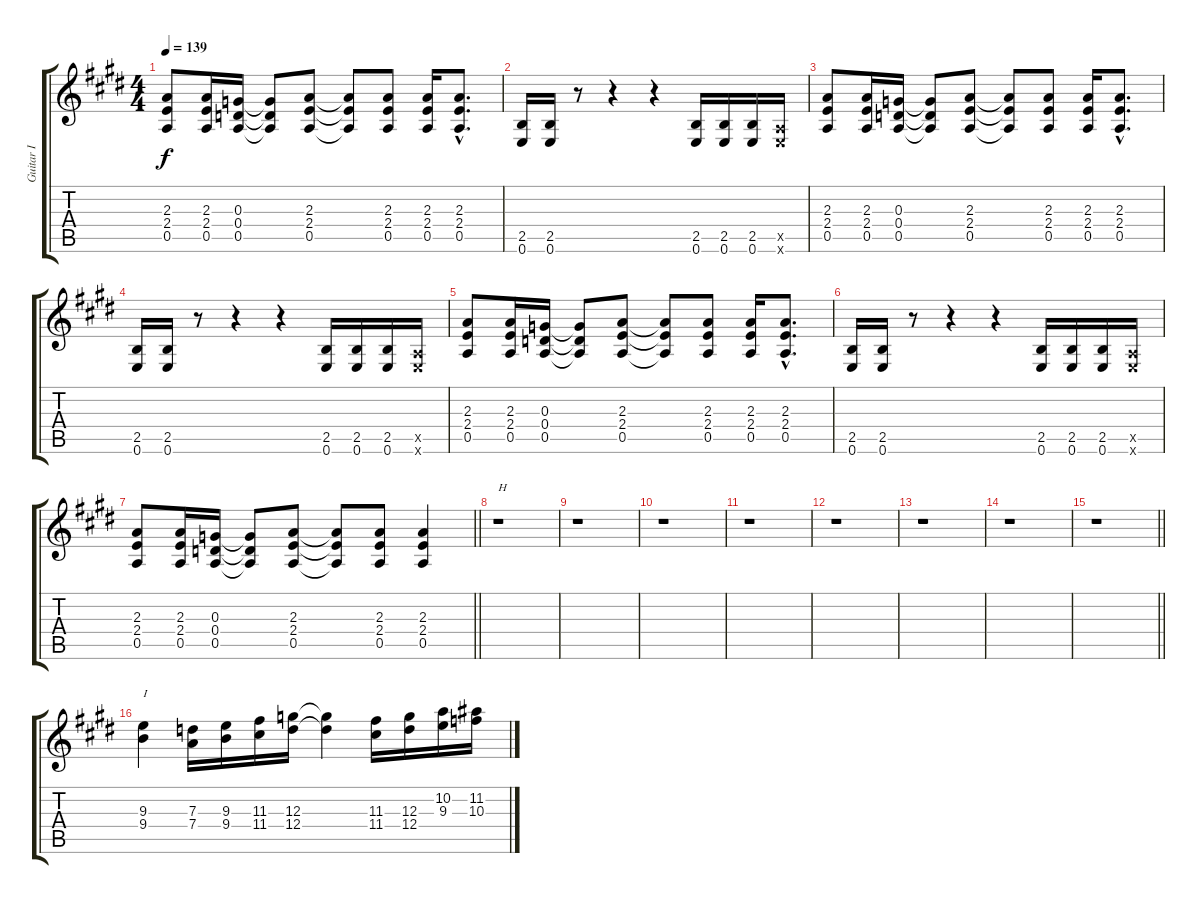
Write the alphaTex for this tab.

\track ("Guitar I" "Guitar I") {instrument overdrivenguitar}
\staff {score tabs}
\tuning (E4 B3 G3 D3 A2 E2) {hide}
\ts (4 4)
\tempo 139
\clef g2
\ks e
(2.3 2.4 0.5).8{dy f} (2.3 2.4 0.5).16 (0.3 0.4 0.5).16 (0.3{t} 0.4{t} 0.5{t}).8 (2.3 2.4 0.5).8 (2.3{t} 2.4{t} 0.5{t}).8 (2.3 2.4 0.5).8 (2.3 2.4 0.5).16 (2.3{hac} 2.4{hac} 0.5{hac}).8{d} |
(2.5 0.6).16 (2.5 0.6).16 r.8 r.4 r.4 (2.5 0.6).16 (2.5 0.6).16 (2.5 0.6).16 (0.5{x} 0.6{x}).16 |
(2.3 2.4 0.5).8 (2.3 2.4 0.5).16 (0.3 0.4 0.5).16 (0.3{t} 0.4{t} 0.5{t}).8 (2.3 2.4 0.5).8 (2.3{t} 2.4{t} 0.5{t}).8 (2.3 2.4 0.5).8 (2.3 2.4 0.5).16 (2.3{hac} 2.4{hac} 0.5{hac}).8{d} |
(2.5 0.6).16 (2.5 0.6).16 r.8 r.4 r.4 (2.5 0.6).16 (2.5 0.6).16 (2.5 0.6).16 (0.5{x} 0.6{x}).16 |
(2.3 2.4 0.5).8 (2.3 2.4 0.5).16 (0.3 0.4 0.5).16 (0.3{t} 0.4{t} 0.5{t}).8 (2.3 2.4 0.5).8 (2.3{t} 2.4{t} 0.5{t}).8 (2.3 2.4 0.5).8 (2.3 2.4 0.5).16 (2.3{hac} 2.4{hac} 0.5{hac}).8{d} |
(2.5 0.6).16 (2.5 0.6).16 r.8 r.4 r.4 (2.5 0.6).16 (2.5 0.6).16 (2.5 0.6).16 (0.5{x} 0.6{x}).16 |
\barLineRight lightlight
(2.3 2.4 0.5).8 (2.3 2.4 0.5).16 (0.3 0.4 0.5).16 (0.3{t} 0.4{t} 0.5{t}).8 (2.3 2.4 0.5).8 (2.3{t} 2.4{t} 0.5{t}).8 (2.3 2.4 0.5).8 (2.3 2.4 0.5).4 |
r.1{txt "H"} |
r.1 |
r.1 |
r.1 |
r.1 |
r.1 |
r.1 |
\barLineRight lightlight
r.1 |
(9.3 9.4).4{txt "I"} (7.3 7.4).16 (9.3 9.4).16 (11.3 11.4).16 (12.3 12.4).16 (12.3{t} 12.4{t}).4 (11.3 11.4).16 (12.3 12.4).16 (10.2 9.3).16 (11.2 10.3).16
